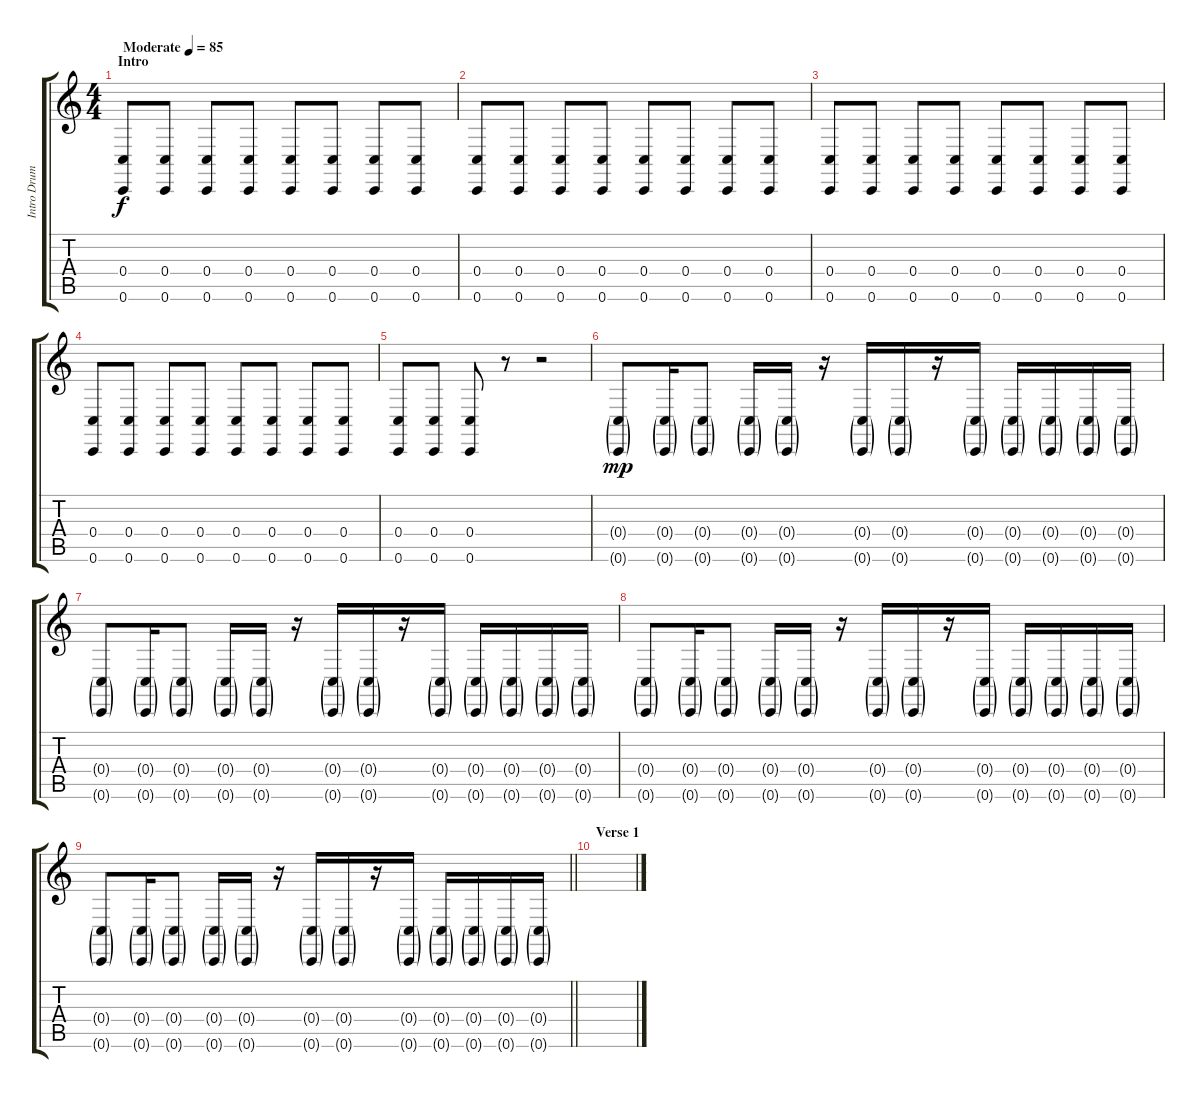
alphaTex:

\track ("Intro Drum Rhythim" "Intro Drum") {instrument synthdrum}
\staff {score tabs}
\tuning (D4 A3 F3 C3 G2 C2) {hide}
\ts (4 4)
\section ("" "Intro")
\tempo (85 "Moderate")
\clef g2
\ks c
(0.4 0.6).8{dy f instrument synthdrum} (0.4 0.6).8 (0.4 0.6).8 (0.4 0.6).8 (0.4 0.6).8 (0.4 0.6).8 (0.4 0.6).8 (0.4 0.6).8 |
(0.4 0.6).8 (0.4 0.6).8 (0.4 0.6).8 (0.4 0.6).8 (0.4 0.6).8 (0.4 0.6).8 (0.4 0.6).8 (0.4 0.6).8 |
(0.4 0.6).8 (0.4 0.6).8 (0.4 0.6).8 (0.4 0.6).8 (0.4 0.6).8 (0.4 0.6).8 (0.4 0.6).8 (0.4 0.6).8 |
(0.4 0.6).8 (0.4 0.6).8 (0.4 0.6).8 (0.4 0.6).8 (0.4 0.6).8 (0.4 0.6).8 (0.4 0.6).8 (0.4 0.6).8 |
(0.4 0.6).8 (0.4 0.6).8 (0.4 0.6).8 r.8 r.2 |
(0.4{g} 0.6{g}).8{dy mp} (0.4{g} 0.6{g}).16 (0.4{g} 0.6{g}).8 (0.4{g} 0.6{g}).16 (0.4{g} 0.6{g}).16 r.16 (0.4{g} 0.6{g}).16 (0.4{g} 0.6{g}).16 r.16 (0.4{g} 0.6{g}).16 (0.4{g} 0.6{g}).16 (0.4{g} 0.6{g}).16 (0.4{g} 0.6{g}).16 (0.4{g} 0.6{g}).16 |
(0.4{g} 0.6{g}).8 (0.4{g} 0.6{g}).16 (0.4{g} 0.6{g}).8 (0.4{g} 0.6{g}).16 (0.4{g} 0.6{g}).16 r.16 (0.4{g} 0.6{g}).16 (0.4{g} 0.6{g}).16 r.16 (0.4{g} 0.6{g}).16 (0.4{g} 0.6{g}).16 (0.4{g} 0.6{g}).16 (0.4{g} 0.6{g}).16 (0.4{g} 0.6{g}).16 |
(0.4{g} 0.6{g}).8 (0.4{g} 0.6{g}).16 (0.4{g} 0.6{g}).8 (0.4{g} 0.6{g}).16 (0.4{g} 0.6{g}).16 r.16 (0.4{g} 0.6{g}).16 (0.4{g} 0.6{g}).16 r.16 (0.4{g} 0.6{g}).16 (0.4{g} 0.6{g}).16 (0.4{g} 0.6{g}).16 (0.4{g} 0.6{g}).16 (0.4{g} 0.6{g}).16 |
\barLineRight lightlight
(0.4{g} 0.6{g}).8 (0.4{g} 0.6{g}).16 (0.4{g} 0.6{g}).8 (0.4{g} 0.6{g}).16 (0.4{g} 0.6{g}).16 r.16 (0.4{g} 0.6{g}).16 (0.4{g} 0.6{g}).16 r.16 (0.4{g} 0.6{g}).16 (0.4{g} 0.6{g}).16 (0.4{g} 0.6{g}).16 (0.4{g} 0.6{g}).16 (0.4{g} 0.6{g}).16 |
\section ("" "Verse 1")
